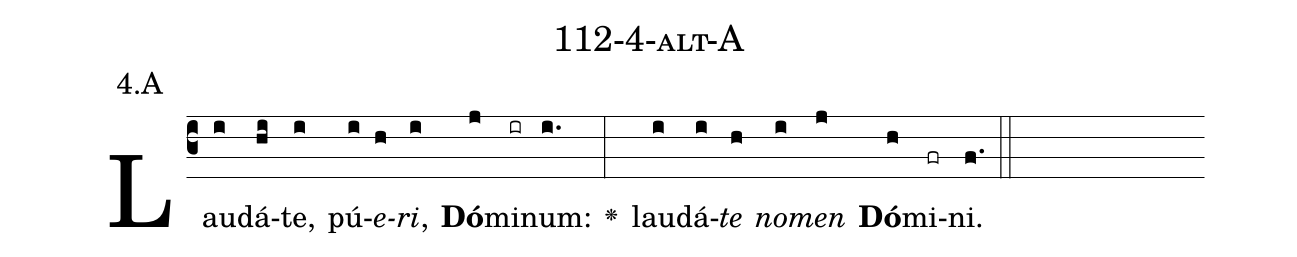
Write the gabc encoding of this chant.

name: 112-4-alt-A;
annotation: 4.A;
%%
(c3)Lau(i)dá(hi)te,(i) pú(i)<i>e</i>(h)<i>ri</i>,(i) <b>Dó</b>(j)mi(ir)num:(i.) <v>\greheightstar</v>(:) lau(i)dá(i)<i>te</i>(h) <i>no</i>(i)<i>men</i>(j) <b>Dó</b>(h)mi(fr)ni.(f.) (::)


%E(i) u(h) o(i) u(j) a(h) e.(f.) (::)
